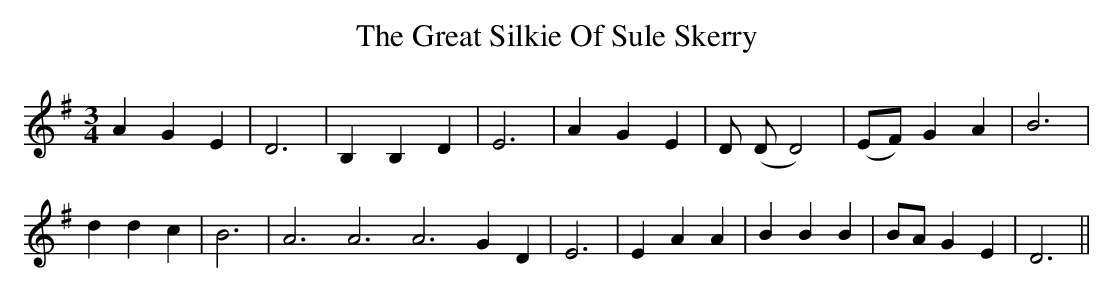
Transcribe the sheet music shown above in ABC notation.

X:1
T: The Great Silkie Of Sule Skerry
M: 3/4
L: 1/8
K: Gmaj
A2 G2 E2|D6|B,2 B,2 D2|E6|A2 G2 E2|D (D D4)|(EF) G2 A2|B6|
d2 d2 c2|B6|A6 A6 A6 G2 D2|E6|E2 A2 A2|B2 B2 B2|BA G2 E2|D6||
